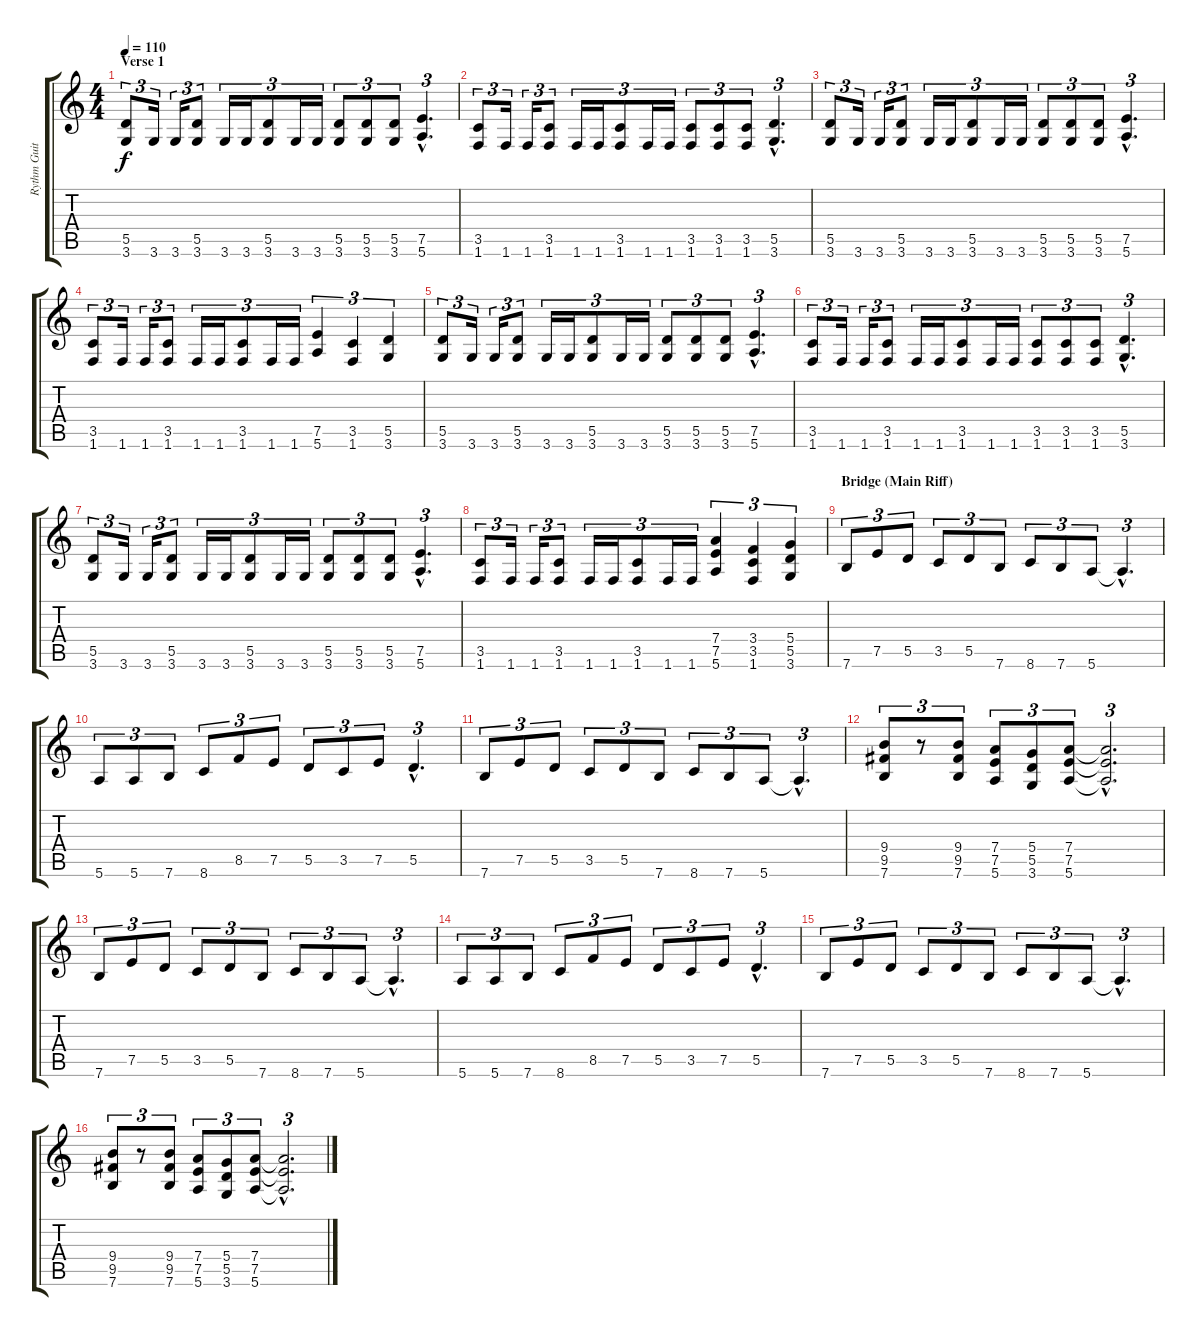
\track ("Rythm Guitar" "Rythm Guit") {instrument overdrivenguitar}
\staff {score tabs}
\tuning (E4 B3 G3 D3 A2 E2) {hide}
\ts (4 4)
\section ("" "Verse 1")
\tempo 110
\clef g2
\ks c
(5.5 3.6).8{tu (3 2) dy f} 3.6.16{tu (3 2)} 3.6.16{tu (3 2)} (5.5 3.6).8{tu (3 2)} 3.6.16{tu (3 2)} 3.6.16{tu (3 2)} (5.5 3.6).8{tu (3 2)} 3.6.16{tu (3 2)} 3.6.16{tu (3 2)} (5.5 3.6).8{tu (3 2)} (5.5 3.6).8{tu (3 2)} (5.5 3.6).8{tu (3 2)} (7.5{hac} 5.6{hac}).4{d tu (3 2)} |
(3.5 1.6).8{tu (3 2)} 1.6.16{tu (3 2)} 1.6.16{tu (3 2)} (3.5 1.6).8{tu (3 2)} 1.6.16{tu (3 2)} 1.6.16{tu (3 2)} (3.5 1.6).8{tu (3 2)} 1.6.16{tu (3 2)} 1.6.16{tu (3 2)} (3.5 1.6).8{tu (3 2)} (3.5 1.6).8{tu (3 2)} (3.5 1.6).8{tu (3 2)} (5.5{hac} 3.6{hac}).4{d tu (3 2)} |
(5.5 3.6).8{tu (3 2)} 3.6.16{tu (3 2)} 3.6.16{tu (3 2)} (5.5 3.6).8{tu (3 2)} 3.6.16{tu (3 2)} 3.6.16{tu (3 2)} (5.5 3.6).8{tu (3 2)} 3.6.16{tu (3 2)} 3.6.16{tu (3 2)} (5.5 3.6).8{tu (3 2)} (5.5 3.6).8{tu (3 2)} (5.5 3.6).8{tu (3 2)} (7.5{hac} 5.6{hac}).4{d tu (3 2)} |
(3.5 1.6).8{tu (3 2)} 1.6.16{tu (3 2)} 1.6.16{tu (3 2)} (3.5 1.6).8{tu (3 2)} 1.6.16{tu (3 2)} 1.6.16{tu (3 2)} (3.5 1.6).8{tu (3 2)} 1.6.16{tu (3 2)} 1.6.16{tu (3 2)} (7.5 5.6).4{tu (3 2)} (3.5 1.6).4{tu (3 2)} (5.5 3.6).4{tu (3 2)} |
(5.5 3.6).8{tu (3 2)} 3.6.16{tu (3 2)} 3.6.16{tu (3 2)} (5.5 3.6).8{tu (3 2)} 3.6.16{tu (3 2)} 3.6.16{tu (3 2)} (5.5 3.6).8{tu (3 2)} 3.6.16{tu (3 2)} 3.6.16{tu (3 2)} (5.5 3.6).8{tu (3 2)} (5.5 3.6).8{tu (3 2)} (5.5 3.6).8{tu (3 2)} (7.5{hac} 5.6{hac}).4{d tu (3 2)} |
(3.5 1.6).8{tu (3 2)} 1.6.16{tu (3 2)} 1.6.16{tu (3 2)} (3.5 1.6).8{tu (3 2)} 1.6.16{tu (3 2)} 1.6.16{tu (3 2)} (3.5 1.6).8{tu (3 2)} 1.6.16{tu (3 2)} 1.6.16{tu (3 2)} (3.5 1.6).8{tu (3 2)} (3.5 1.6).8{tu (3 2)} (3.5 1.6).8{tu (3 2)} (5.5{hac} 3.6{hac}).4{d tu (3 2)} |
(5.5 3.6).8{tu (3 2)} 3.6.16{tu (3 2)} 3.6.16{tu (3 2)} (5.5 3.6).8{tu (3 2)} 3.6.16{tu (3 2)} 3.6.16{tu (3 2)} (5.5 3.6).8{tu (3 2)} 3.6.16{tu (3 2)} 3.6.16{tu (3 2)} (5.5 3.6).8{tu (3 2)} (5.5 3.6).8{tu (3 2)} (5.5 3.6).8{tu (3 2)} (7.5{hac} 5.6{hac}).4{d tu (3 2)} |
(3.5 1.6).8{tu (3 2)} 1.6.16{tu (3 2)} 1.6.16{tu (3 2)} (3.5 1.6).8{tu (3 2)} 1.6.16{tu (3 2)} 1.6.16{tu (3 2)} (3.5 1.6).8{tu (3 2)} 1.6.16{tu (3 2)} 1.6.16{tu (3 2)} (7.4 7.5 5.6).4{tu (3 2)} (3.4 3.5 1.6).4{tu (3 2)} (5.4 5.5 3.6).4{tu (3 2)} |
\section ("" "Bridge (Main Riff)")
7.6.8{tu (3 2)} 7.5.8{tu (3 2)} 5.5.8{tu (3 2)} 3.5.8{tu (3 2)} 5.5.8{tu (3 2)} 7.6.8{tu (3 2)} 8.6.8{tu (3 2)} 7.6.8{tu (3 2)} 5.6.8{tu (3 2)} 5.6{hac t}.4{d tu (3 2)} |
5.6.8{tu (3 2)} 5.6.8{tu (3 2)} 7.6.8{tu (3 2)} 8.6.8{tu (3 2)} 8.5.8{tu (3 2)} 7.5.8{tu (3 2)} 5.5.8{tu (3 2)} 3.5.8{tu (3 2)} 7.5.8{tu (3 2)} 5.5{hac}.4{d tu (3 2)} |
7.6.8{tu (3 2)} 7.5.8{tu (3 2)} 5.5.8{tu (3 2)} 3.5.8{tu (3 2)} 5.5.8{tu (3 2)} 7.6.8{tu (3 2)} 8.6.8{tu (3 2)} 7.6.8{tu (3 2)} 5.6.8{tu (3 2)} 5.6{hac t}.4{d tu (3 2)} |
(9.4 9.5 7.6).8{tu (3 2)} r.8{tu (3 2)} (9.4 9.5 7.6).8{tu (3 2)} (7.4 7.5 5.6).8{tu (3 2)} (5.4 5.5 3.6).8{tu (3 2)} (7.4 7.5 5.6).8{tu (3 2)} (7.4{hac t} 7.5{hac t} 5.6{hac t}).2{d tu (3 2)} |
7.6.8{tu (3 2)} 7.5.8{tu (3 2)} 5.5.8{tu (3 2)} 3.5.8{tu (3 2)} 5.5.8{tu (3 2)} 7.6.8{tu (3 2)} 8.6.8{tu (3 2)} 7.6.8{tu (3 2)} 5.6.8{tu (3 2)} 5.6{hac t}.4{d tu (3 2)} |
5.6.8{tu (3 2)} 5.6.8{tu (3 2)} 7.6.8{tu (3 2)} 8.6.8{tu (3 2)} 8.5.8{tu (3 2)} 7.5.8{tu (3 2)} 5.5.8{tu (3 2)} 3.5.8{tu (3 2)} 7.5.8{tu (3 2)} 5.5{hac}.4{d tu (3 2)} |
7.6.8{tu (3 2)} 7.5.8{tu (3 2)} 5.5.8{tu (3 2)} 3.5.8{tu (3 2)} 5.5.8{tu (3 2)} 7.6.8{tu (3 2)} 8.6.8{tu (3 2)} 7.6.8{tu (3 2)} 5.6.8{tu (3 2)} 5.6{hac t}.4{d tu (3 2)} |
(9.4 9.5 7.6).8{tu (3 2)} r.8{tu (3 2)} (9.4 9.5 7.6).8{tu (3 2)} (7.4 7.5 5.6).8{tu (3 2)} (5.4 5.5 3.6).8{tu (3 2)} (7.4 7.5 5.6).8{tu (3 2)} (7.4{hac t} 7.5{hac t} 5.6{hac t}).2{d tu (3 2)}
